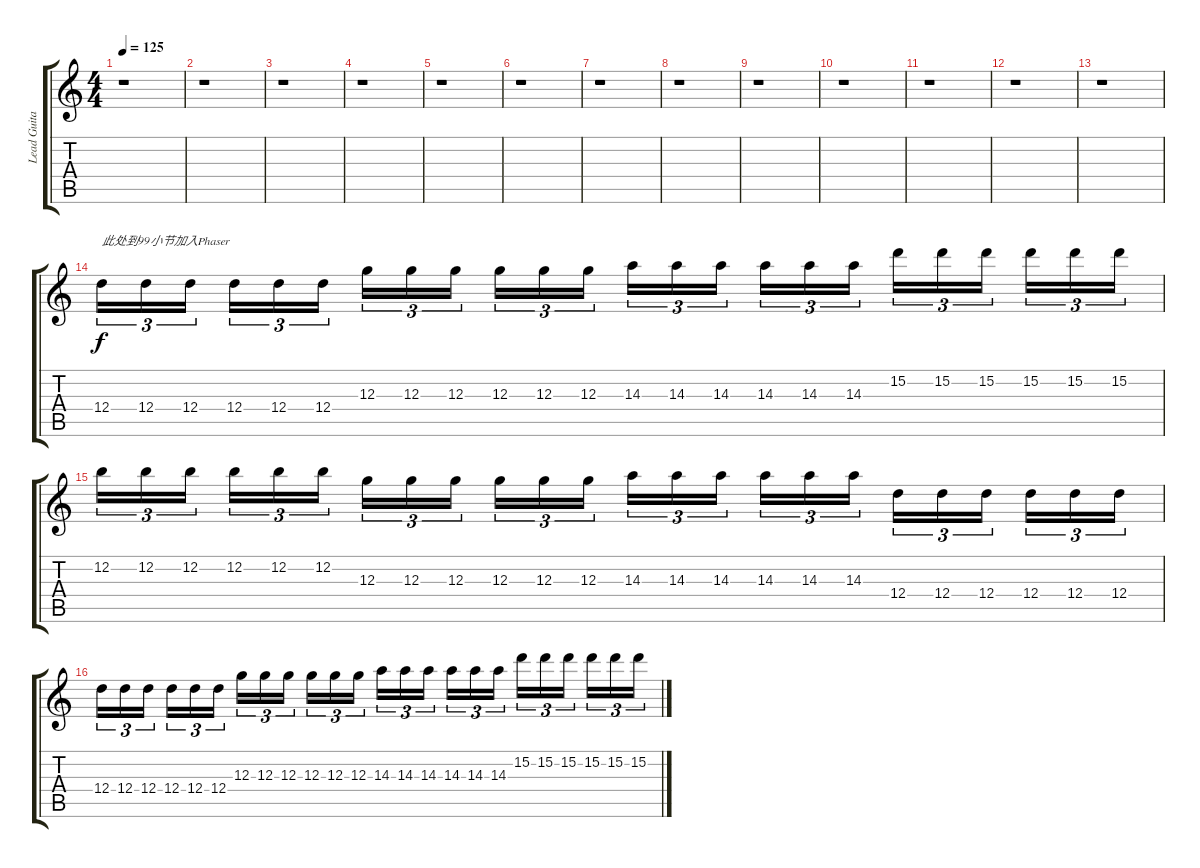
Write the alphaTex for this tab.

\track ("Lead Guitar2" "Lead Guita") {instrument overdrivenguitar}
\staff {score tabs}
\tuning (E4 B3 G3 D3 A2 E2) {hide}
\ts (4 4)
\tempo 125
\clef g2
\ks c
r.1{dy f} |
r.1 |
r.1 |
r.1 |
r.1 |
r.1 |
r.1 |
r.1 |
r.1 |
r.1 |
r.1 |
r.1 |
r.1 |
12.4.16{tu (3 2) txt "此处到99小节加入Phaser"} 12.4.16{tu (3 2)} 12.4.16{tu (3 2)} 12.4.16{tu (3 2)} 12.4.16{tu (3 2)} 12.4.16{tu (3 2)} 12.3.16{tu (3 2)} 12.3.16{tu (3 2)} 12.3.16{tu (3 2)} 12.3.16{tu (3 2)} 12.3.16{tu (3 2)} 12.3.16{tu (3 2)} 14.3.16{tu (3 2)} 14.3.16{tu (3 2)} 14.3.16{tu (3 2)} 14.3.16{tu (3 2)} 14.3.16{tu (3 2)} 14.3.16{tu (3 2)} 15.2.16{tu (3 2)} 15.2.16{tu (3 2)} 15.2.16{tu (3 2)} 15.2.16{tu (3 2)} 15.2.16{tu (3 2)} 15.2.16{tu (3 2)} |
12.2.16{tu (3 2)} 12.2.16{tu (3 2)} 12.2.16{tu (3 2)} 12.2.16{tu (3 2)} 12.2.16{tu (3 2)} 12.2.16{tu (3 2)} 12.3.16{tu (3 2)} 12.3.16{tu (3 2)} 12.3.16{tu (3 2)} 12.3.16{tu (3 2)} 12.3.16{tu (3 2)} 12.3.16{tu (3 2)} 14.3.16{tu (3 2)} 14.3.16{tu (3 2)} 14.3.16{tu (3 2)} 14.3.16{tu (3 2)} 14.3.16{tu (3 2)} 14.3.16{tu (3 2)} 12.4.16{tu (3 2)} 12.4.16{tu (3 2)} 12.4.16{tu (3 2)} 12.4.16{tu (3 2)} 12.4.16{tu (3 2)} 12.4.16{tu (3 2)} |
12.4.16{tu (3 2)} 12.4.16{tu (3 2)} 12.4.16{tu (3 2)} 12.4.16{tu (3 2)} 12.4.16{tu (3 2)} 12.4.16{tu (3 2)} 12.3.16{tu (3 2)} 12.3.16{tu (3 2)} 12.3.16{tu (3 2)} 12.3.16{tu (3 2)} 12.3.16{tu (3 2)} 12.3.16{tu (3 2)} 14.3.16{tu (3 2)} 14.3.16{tu (3 2)} 14.3.16{tu (3 2)} 14.3.16{tu (3 2)} 14.3.16{tu (3 2)} 14.3.16{tu (3 2)} 15.2.16{tu (3 2)} 15.2.16{tu (3 2)} 15.2.16{tu (3 2)} 15.2.16{tu (3 2)} 15.2.16{tu (3 2)} 15.2.16{tu (3 2)}
